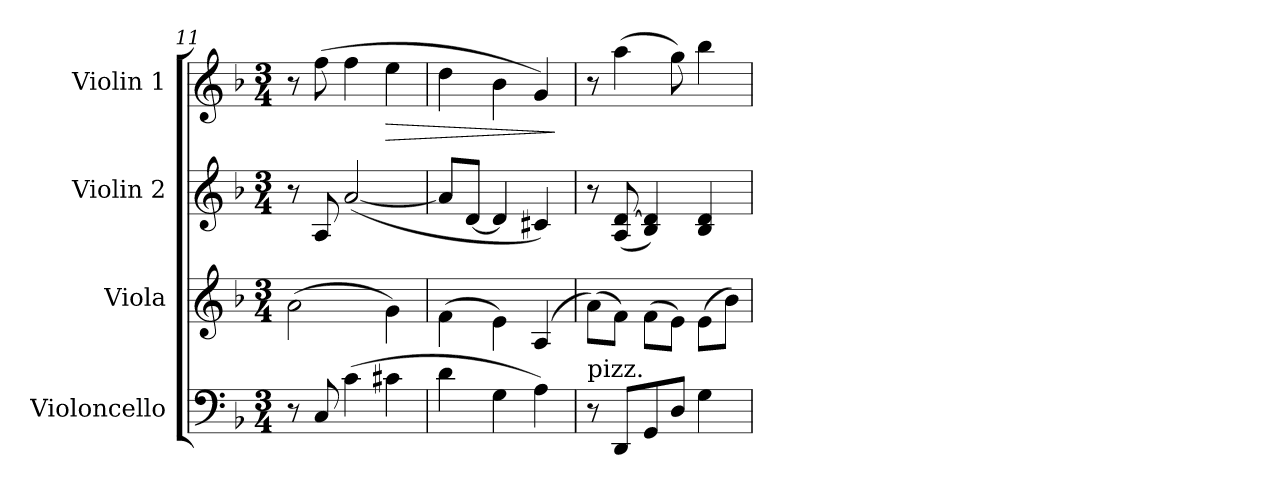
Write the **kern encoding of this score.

**kern	**kern	**kern	**kern	**dynam
*part4	*part3	*part2	*part1	*part1
*staff4	*staff3	*staff2	*staff1	*staff1
*I"Violoncello	*I"Viola	*I"Violin 2	*I"Violin 1	*
*I'Vc	*I'Vla	*I'Vln	*I'Vln	*
*clefF4	*clefG2	*clefG2	*clefG2	*
*k[b-]	*k[b-]	*k[b-]	*k[b-]	*
*M3/4	*M3/4	*M3/4	*M3/4	*
=11	=11	=11	=11	=11
8r	(2a\	8r	8r	.
8C/	.	8A/	(8ff\	.
(4c\	.	([2a/	4ff\	.
!	!	!	!	!LO:HP:b
4c#X\	4g\)	.	4ee\	>
=12	=12	=12	=12	=12
4d\	(4f\	8a/L]	4dd\	.
.	.	[8d/J	.	.
4G\	4e\)	4d/]	4b-\	.
4A\)	(>4A/	4c#X/)	4g/)	.
.	.	.	.	]
=13	=13	=13	=13	=13
!LO:TX:a:t=pizz.	!	!	!	!
8r	(8a\L)	8r	8r	.
8DD/L	8f\J)	(<8A/ [8d/	(4aa\	.
8GG/	(8f\L	4B-/ 4d/])	.	.
8D/J	8e\J)	.	8gg\)	.
4G\	(8e\L	4B-/ 4d/	4bb-\	.
.	8b-\J)	.	.	.
=	=	=	=	=
*-	*-	*-	*-	*-
